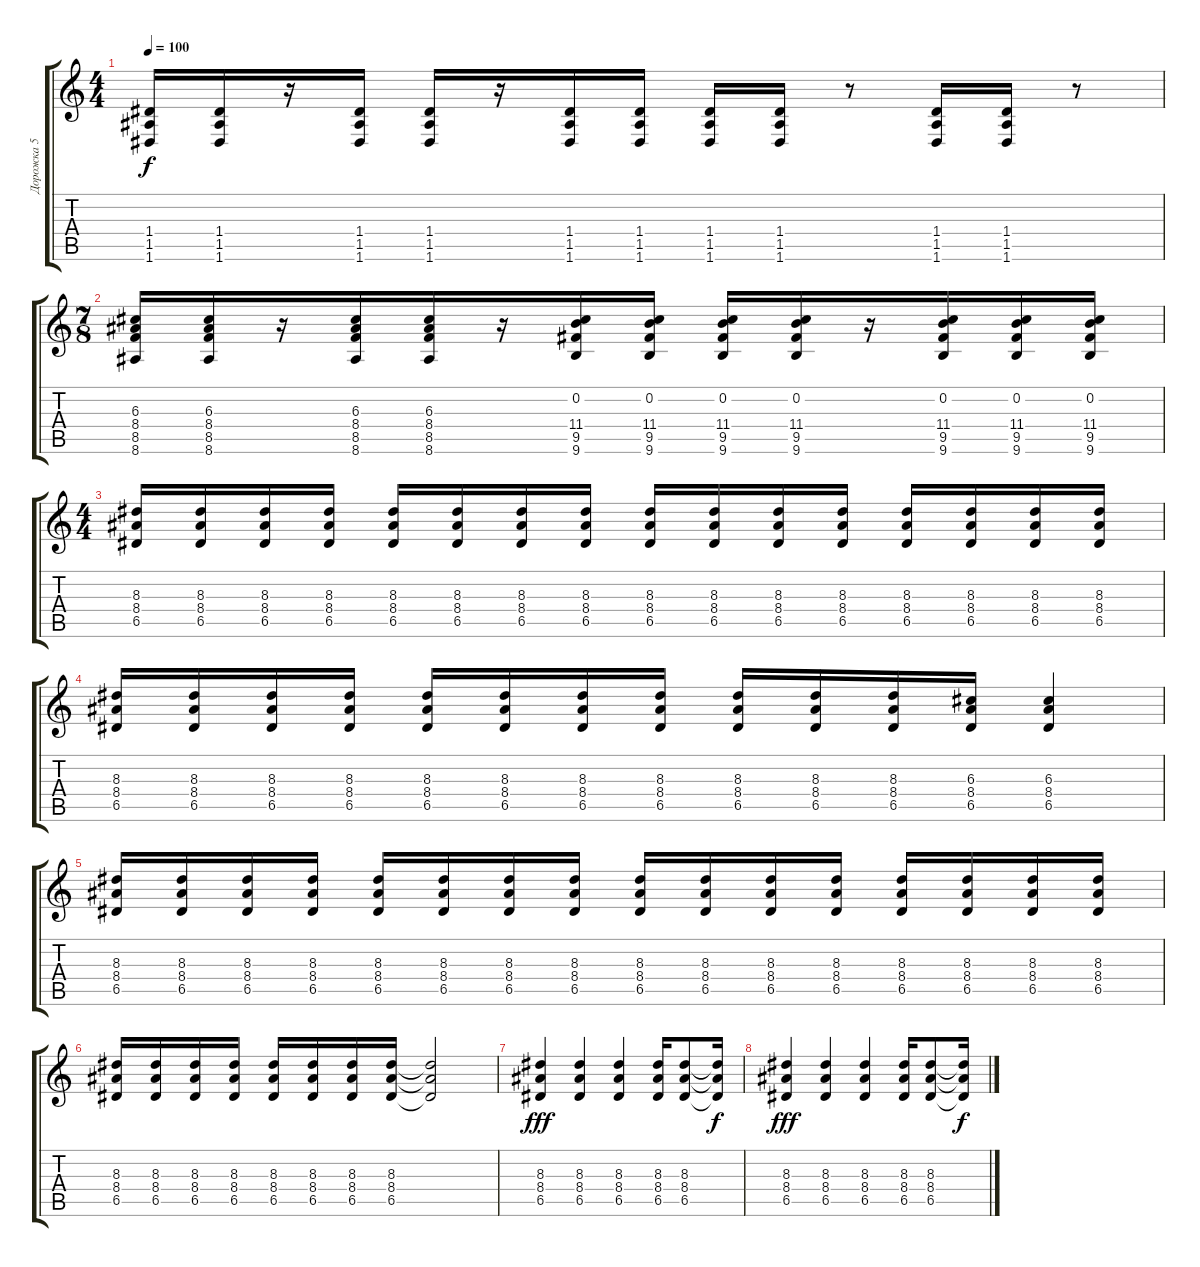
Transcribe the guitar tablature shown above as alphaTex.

\track ("Дорожка 5" "Дорожка 5") {instrument electricguitarclean}
\staff {score tabs}
\tuning (E4 B3 G3 D3 A2 D2) {hide}
\ts (4 4)
\tempo 100
\clef g2
\ks c
(1.4 1.5 1.6).16{dy f} (1.4 1.5 1.6).16 r.16 (1.4 1.5 1.6).16 (1.4 1.5 1.6).16 r.16 (1.4 1.5 1.6).16 (1.4 1.5 1.6).16 (1.4 1.5 1.6).16 (1.4 1.5 1.6).16 r.8 (1.4 1.5 1.6).16 (1.4 1.5 1.6).16 r.8 |
\ts (7 8)
(6.3 8.4 8.5 8.6).16 (6.3 8.4 8.5 8.6).16 r.16 (6.3 8.4 8.5 8.6).16 (6.3 8.4 8.5 8.6).16 r.16 (0.2 11.4 9.5 9.6).16 (0.2 11.4 9.5 9.6).16 (0.2 11.4 9.5 9.6).16 (0.2 11.4 9.5 9.6).16 r.16 (0.2 11.4 9.5 9.6).16 (0.2 11.4 9.5 9.6).16 (0.2 11.4 9.5 9.6).16 |
\ts (4 4)
(8.3 8.4 6.5).16{volume 9 instrument overdrivenguitar} (8.3 8.4 6.5).16 (8.3 8.4 6.5).16 (8.3 8.4 6.5).16 (8.3 8.4 6.5).16 (8.3 8.4 6.5).16 (8.3 8.4 6.5).16 (8.3 8.4 6.5).16 (8.3 8.4 6.5).16 (8.3 8.4 6.5).16 (8.3 8.4 6.5).16 (8.3 8.4 6.5).16 (8.3 8.4 6.5).16 (8.3 8.4 6.5).16 (8.3 8.4 6.5).16 (8.3 8.4 6.5).16 |
(8.3 8.4 6.5).16 (8.3 8.4 6.5).16 (8.3 8.4 6.5).16 (8.3 8.4 6.5).16 (8.3 8.4 6.5).16 (8.3 8.4 6.5).16 (8.3 8.4 6.5).16 (8.3 8.4 6.5).16 (8.3 8.4 6.5).16 (8.3 8.4 6.5).16 (8.3 8.4 6.5).16 (6.3 8.4 6.5).16 (6.3 8.4 6.5).4 |
(8.3 8.4 6.5).16 (8.3 8.4 6.5).16 (8.3 8.4 6.5).16 (8.3 8.4 6.5).16 (8.3 8.4 6.5).16 (8.3 8.4 6.5).16 (8.3 8.4 6.5).16 (8.3 8.4 6.5).16 (8.3 8.4 6.5).16 (8.3 8.4 6.5).16 (8.3 8.4 6.5).16 (8.3 8.4 6.5).16 (8.3 8.4 6.5).16 (8.3 8.4 6.5).16 (8.3 8.4 6.5).16 (8.3 8.4 6.5).16 |
(8.3 8.4 6.5).16 (8.3 8.4 6.5).16 (8.3 8.4 6.5).16 (8.3 8.4 6.5).16 (8.3 8.4 6.5).16 (8.3 8.4 6.5).16 (8.3 8.4 6.5).16 (8.3 8.4 6.5).16 (8.3{t} 8.4{t} 6.5{t}).2 |
(8.3 8.4 6.5).4{dy fff} (8.3 8.4 6.5).4 (8.3 8.4 6.5).4 (8.3 8.4 6.5).16 (8.3 8.4 6.5).8 (8.3{t} 8.4{t} 6.5{t}).16{dy f} |
(8.3 8.4 6.5).4{dy fff} (8.3 8.4 6.5).4 (8.3 8.4 6.5).4 (8.3 8.4 6.5).16 (8.3 8.4 6.5).8 (8.3{t} 8.4{t} 6.5{t}).16{dy f}
